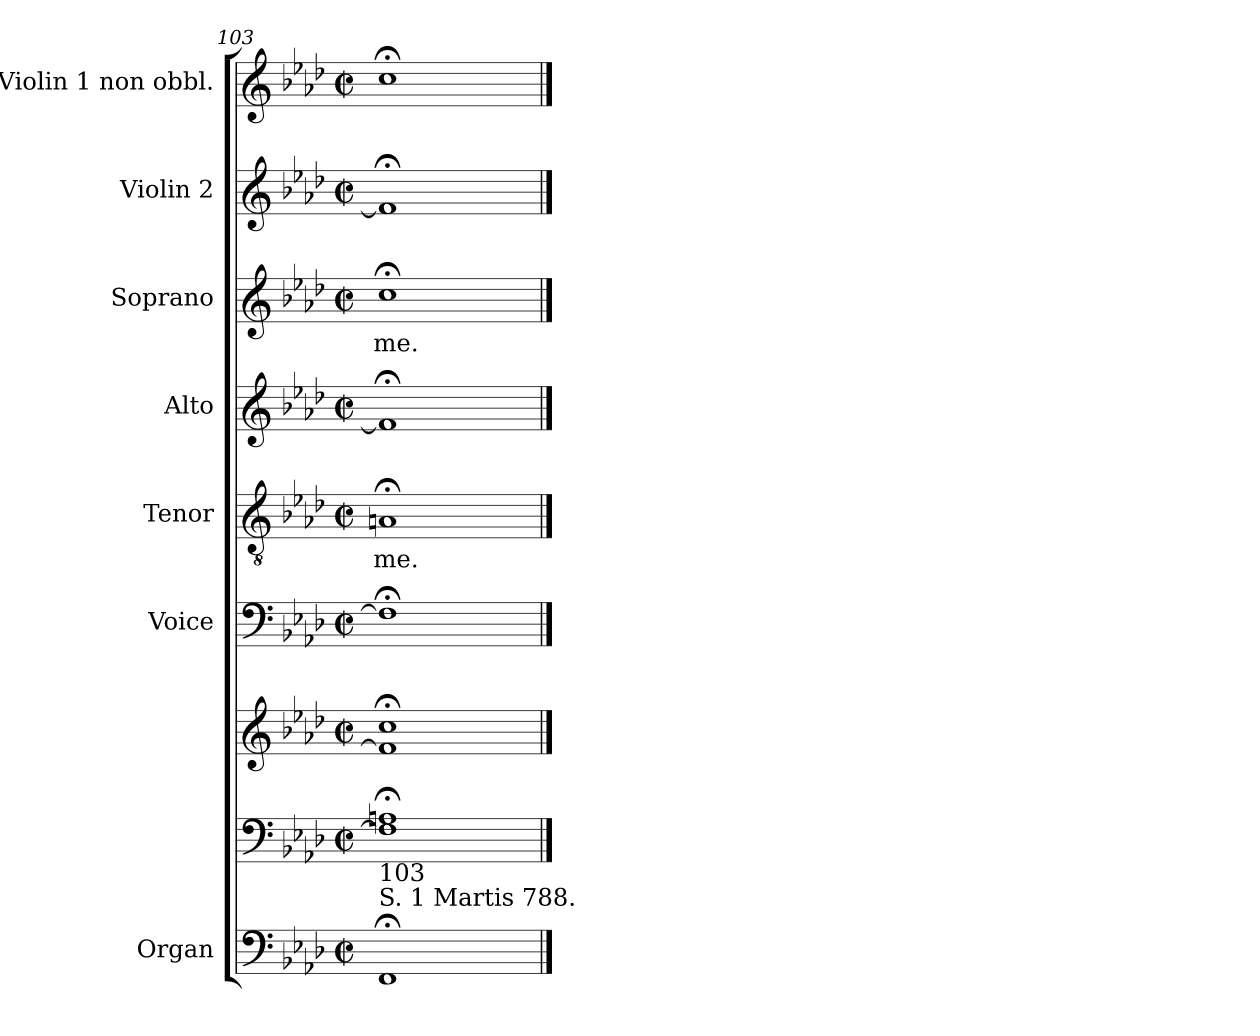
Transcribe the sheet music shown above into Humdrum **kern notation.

**kern	**kern	**kern	**kern	**kern	**text	**kern	**kern	**text	**kern	**kern
*part7	*part7	*part7	*part6	*part5	*part5	*part4	*part3	*part3	*part2	*part1
*staff9	*staff8	*staff7	*staff6	*staff5	*staff5	*staff4	*staff3	*staff3	*staff2	*staff1
*I"Organ	*	*	*I"Voice	*I"Tenor	*	*I"Alto	*I"Soprano	*	*I"Violin 2	*I"Violin 1  non obbl.
*	*	*	*	*	*	*	*	*	*I'Vln	*I'Vln
*clefF4	*clefF4	*clefG2	*clefF4	*clefGv2	*	*clefG2	*clefG2	*	*clefG2	*clefG2
*k[b-e-a-d-]	*k[b-e-a-d-]	*k[b-e-a-d-]	*k[b-e-a-d-]	*k[b-e-a-d-]	*	*k[b-e-a-d-]	*k[b-e-a-d-]	*	*k[b-e-a-d-]	*k[b-e-a-d-]
*M2/2	*M2/2	*M2/2	*M2/2	*M2/2	*	*M2/2	*M2/2	*	*M2/2	*M2/2
*met(c|)	*met(c|)	*met(c|)	*met(c|)	*met(c|)	*	*met(c|)	*met(c|)	*	*met(c|)	*met(c|)
=103	=103	=103	=103	=103	=103	=103	=103	=103	=103	=103
*	*^	*^	*	*	*	*	*	*	*	*
!LO:TX:a:t=S. 1 Martis 788.	!	!	!	!	!	!	!	!	!	!	!	!
!LO:TX:a:t=103	!	!	!	!	!	!	!	!	!	!	!	!
!	!	!	!	!	!	!	!LO:LY:b	!	!	!LO:LY:b	!	!
1FF;<	1An;<	1F]	1cc;<	1f]	1F;<]	1An;<	me.	1f;<]	1cc;<	me.	1f;<]	1cc;<
*	*v	*v	*	*	*	*	*	*	*	*	*	*
*	*	*v	*v	*	*	*	*	*	*	*	*
==	==	==	==	==	==	==	==	==	==	==
*-	*-	*-	*-	*-	*-	*-	*-	*-	*-	*-
